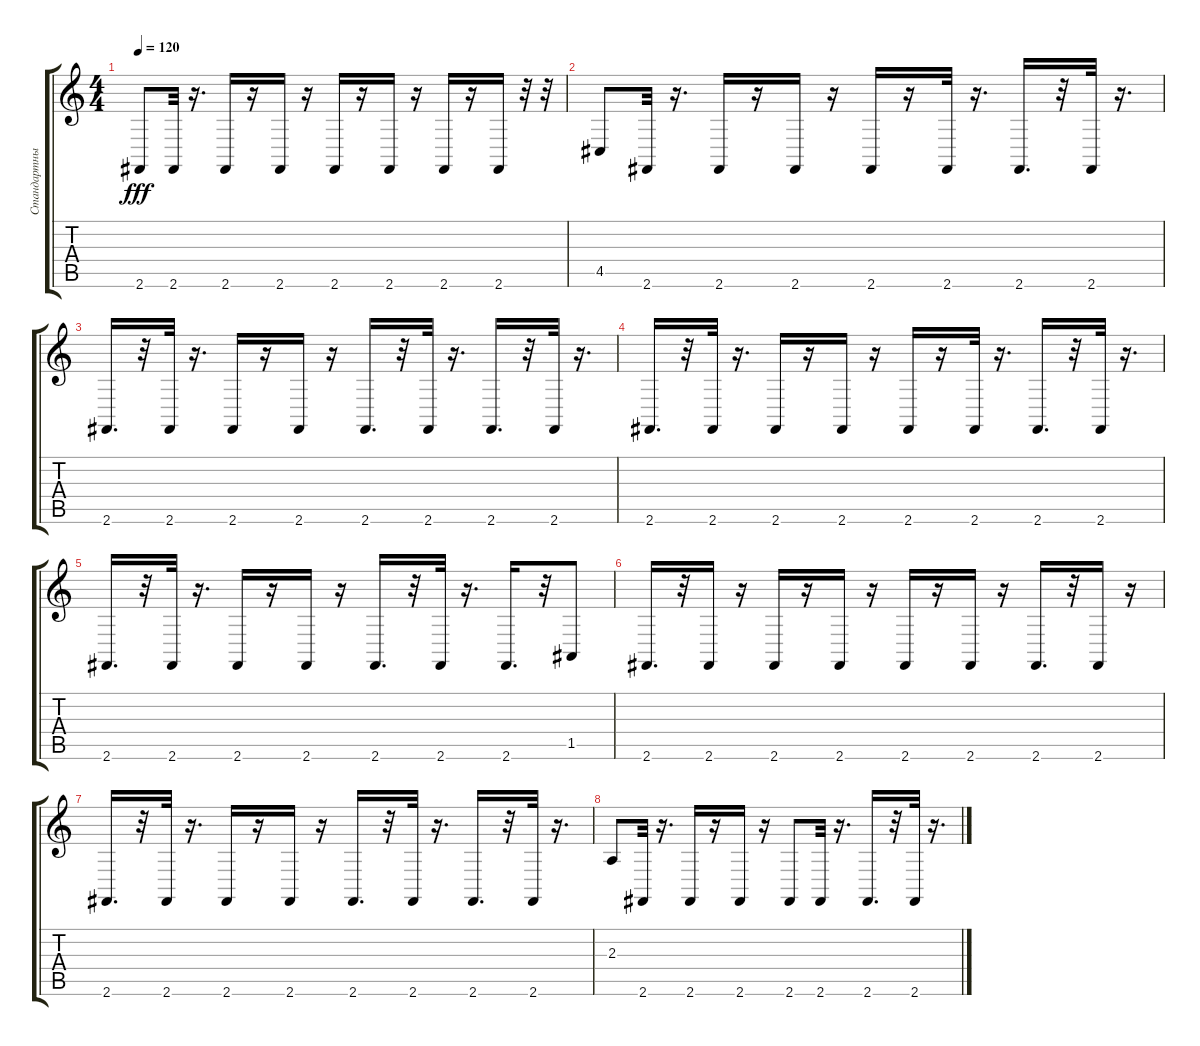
\track ("Стандартный Набор" "Стандартны") {instrument synthdrum}
\staff {score tabs}
\tuning (E4 B3 G3 D3 A2 E2) {hide}
\ts (4 4)
\tempo 120
\clef g2
\ks c
2.6.8{dy fff} 2.6.32 r.16{d} 2.6.16 r.16 2.6.16 r.16 2.6.16 r.16 2.6.16 r.16 2.6.16 r.16 2.6.16 r.32 r.32 |
4.5.8 2.6.32 r.16{d} 2.6.16 r.16 2.6.16 r.16 2.6.16 r.16 2.6.32 r.16{d} 2.6.16{d} r.32 2.6.32 r.16{d} |
2.6.16{d} r.32 2.6.32 r.16{d} 2.6.16 r.16 2.6.16 r.16 2.6.16{d} r.32 2.6.32 r.16{d} 2.6.16{d} r.32 2.6.32 r.16{d} |
2.6.16{d} r.32 2.6.32 r.16{d} 2.6.16 r.16 2.6.16 r.16 2.6.16 r.16 2.6.32 r.16{d} 2.6.16{d} r.32 2.6.32 r.16{d} |
2.6.16{d} r.32 2.6.32 r.16{d} 2.6.16 r.16 2.6.16 r.16 2.6.16{d} r.32 2.6.32 r.16{d} 2.6.16{d} r.32 1.5.8 |
2.6.16{d} r.32 2.6.16 r.16 2.6.16 r.16 2.6.16 r.16 2.6.16 r.16 2.6.16 r.16 2.6.16{d} r.32 2.6.16 r.16 |
2.6.16{d} r.32 2.6.32 r.16{d} 2.6.16 r.16 2.6.16 r.16 2.6.16{d} r.32 2.6.32 r.16{d} 2.6.16{d} r.32 2.6.32 r.16{d} |
2.3.8 2.6.32 r.16{d} 2.6.16 r.16 2.6.16 r.16 2.6.8 2.6.32 r.16{d} 2.6.16{d} r.32 2.6.32 r.16{d}
